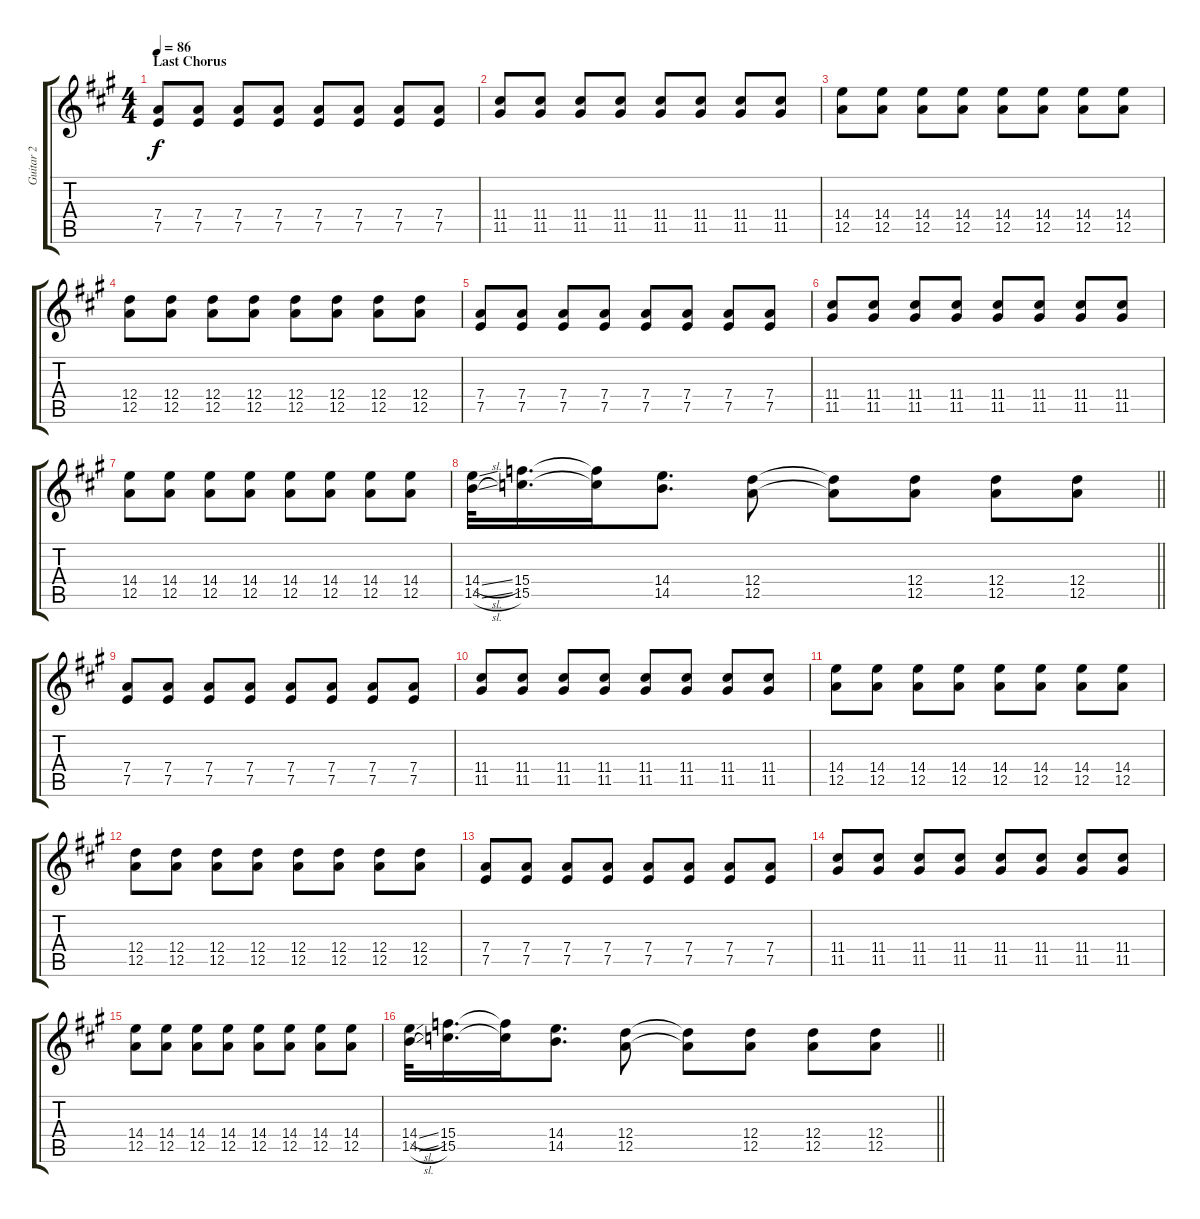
\track ("Guitar 2" "Guitar 2") {instrument distortionguitar}
\staff {score tabs}
\tuning (E4 B3 G3 D3 A2 E2) {hide}
\ts (4 4)
\section ("" "Last Chorus")
\tempo 86
\clef g2
\ks a
(7.4 7.5).8{dy f} (7.4 7.5).8 (7.4 7.5).8 (7.4 7.5).8 (7.4 7.5).8 (7.4 7.5).8 (7.4 7.5).8 (7.4 7.5).8 |
(11.4 11.5).8 (11.4 11.5).8 (11.4 11.5).8 (11.4 11.5).8 (11.4 11.5).8 (11.4 11.5).8 (11.4 11.5).8 (11.4 11.5).8 |
(14.4 12.5).8 (14.4 12.5).8 (14.4 12.5).8 (14.4 12.5).8 (14.4 12.5).8 (14.4 12.5).8 (14.4 12.5).8 (14.4 12.5).8 |
(12.4 12.5).8 (12.4 12.5).8 (12.4 12.5).8 (12.4 12.5).8 (12.4 12.5).8 (12.4 12.5).8 (12.4 12.5).8 (12.4 12.5).8 |
(7.4 7.5).8 (7.4 7.5).8 (7.4 7.5).8 (7.4 7.5).8 (7.4 7.5).8 (7.4 7.5).8 (7.4 7.5).8 (7.4 7.5).8 |
(11.4 11.5).8 (11.4 11.5).8 (11.4 11.5).8 (11.4 11.5).8 (11.4 11.5).8 (11.4 11.5).8 (11.4 11.5).8 (11.4 11.5).8 |
(14.4 12.5).8 (14.4 12.5).8 (14.4 12.5).8 (14.4 12.5).8 (14.4 12.5).8 (14.4 12.5).8 (14.4 12.5).8 (14.4 12.5).8 |
\barLineRight lightlight
(14.4{sl} 14.5{sl}).32 (15.4 15.5).16{d} (15.4{t} 15.5{t}).16 (14.4 14.5).8{d} (12.4 12.5).8 (12.4{t} 12.5{t}).8 (12.4 12.5).8 (12.4 12.5).8 (12.4 12.5).8 |
(7.4 7.5).8 (7.4 7.5).8 (7.4 7.5).8 (7.4 7.5).8 (7.4 7.5).8 (7.4 7.5).8 (7.4 7.5).8 (7.4 7.5).8 |
(11.4 11.5).8 (11.4 11.5).8 (11.4 11.5).8 (11.4 11.5).8 (11.4 11.5).8 (11.4 11.5).8 (11.4 11.5).8 (11.4 11.5).8 |
(14.4 12.5).8 (14.4 12.5).8 (14.4 12.5).8 (14.4 12.5).8 (14.4 12.5).8 (14.4 12.5).8 (14.4 12.5).8 (14.4 12.5).8 |
(12.4 12.5).8 (12.4 12.5).8 (12.4 12.5).8 (12.4 12.5).8 (12.4 12.5).8 (12.4 12.5).8 (12.4 12.5).8 (12.4 12.5).8 |
(7.4 7.5).8 (7.4 7.5).8 (7.4 7.5).8 (7.4 7.5).8 (7.4 7.5).8 (7.4 7.5).8 (7.4 7.5).8 (7.4 7.5).8 |
(11.4 11.5).8 (11.4 11.5).8 (11.4 11.5).8 (11.4 11.5).8 (11.4 11.5).8 (11.4 11.5).8 (11.4 11.5).8 (11.4 11.5).8 |
(14.4 12.5).8 (14.4 12.5).8 (14.4 12.5).8 (14.4 12.5).8 (14.4 12.5).8 (14.4 12.5).8 (14.4 12.5).8 (14.4 12.5).8 |
\barLineRight lightlight
(14.4{sl} 14.5{sl}).32 (15.4 15.5).16{d} (15.4{t} 15.5{t}).16 (14.4 14.5).8{d} (12.4 12.5).8 (12.4{t} 12.5{t}).8 (12.4 12.5).8 (12.4 12.5).8 (12.4 12.5).8
